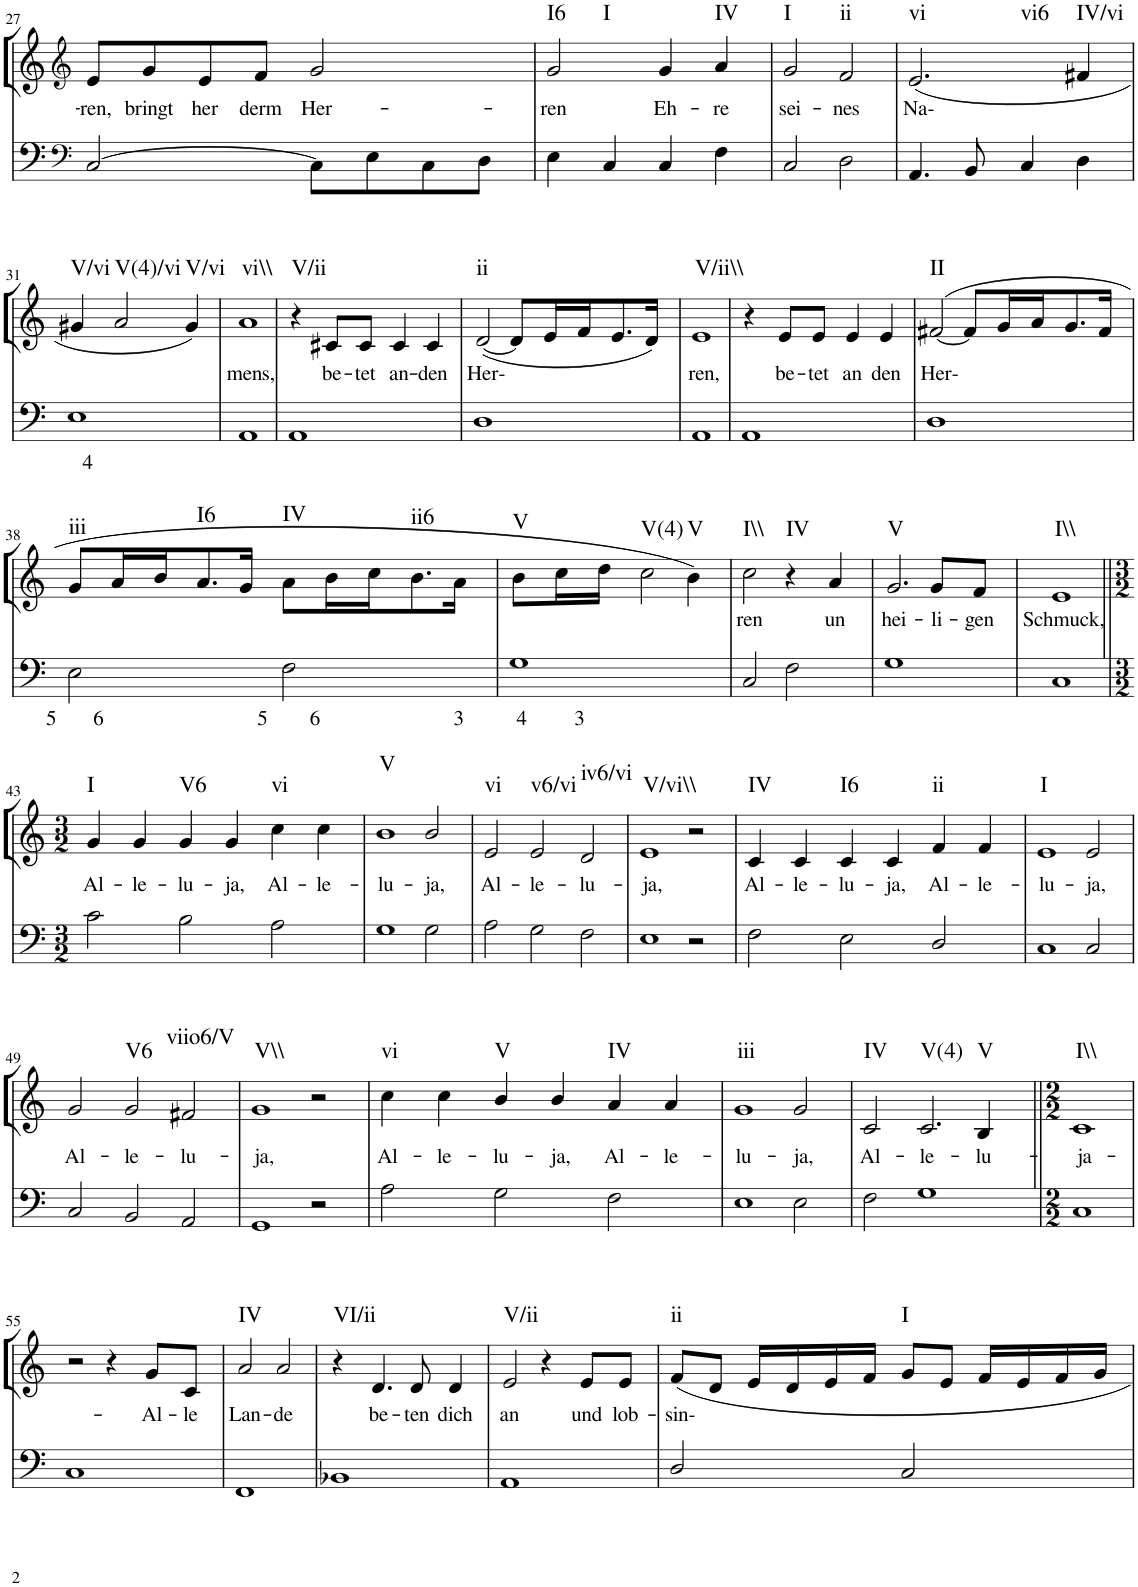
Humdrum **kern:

**kern	**text	**kern	**text	**harte
*part2	*part2	*part1	*part1	*part1
*staff2	*staff2	*staff1	*staff1	*
*I"Continuo	*	*I"Soprano	*	*
!!LO:PB:g=z
*clefF4	*	*clefG2	*	*
*k[]	*	*k[]	*	*
*M2/2	*	*M2/2	*	*
=27	=27	=27	=27	=27
!	!	!	!LO:LY:b	!
[2C/	.	8e/L	ren,	.
!	!	!	!LO:LY:b	!
.	.	8g/	bringt	.
!	!	!	!LO:LY:b	!
.	.	8e/	her	.
!	!	!	!LO:LY:b	!
.	.	8f/J	derm	.
!	!	!	!LO:LY:b	!
8C\L]	.	2g/	Her-	.
8E\	.	.	.	.
8C\	.	.	.	.
8D\J	.	.	.	.
=28	=28	=28	=28	=28
!	!	!	!LO:LY:b	!LO:H:n=1:kt=I6
!	!	!	!	!LO:H:n=2:kt=I
4E\	.	2g/	ren	N N
4C/	.	.	.	.
!	!	!	!LO:LY:b	!
4C/	.	4g/	Eh-	.
!	!	!	!LO:LY:b	!LO:H:kt=IV
4F\	.	4a/	re	N
=29	=29	=29	=29	=29
!	!	!	!LO:LY:b	!LO:H:kt=I
2C/	.	2g/	sei-	N
!	!	!	!LO:LY:b	!LO:H:kt=ii
2D\	.	2f/	nes	N
=30	=30	=30	=30	=30
!	!	!	!LO:LY:b	!LO:H:n=1:kt=vi
!	!	!	!	!LO:H:n=2:kt=vi6
4.AA/	.	(2.e/	Na-	N N
8BB/	.	.	.	.
4C/	.	.	.	.
!	!	!	!	!LO:H:kt=IV/vi
4D\	.	4f#X/	.	N
!!LO:LB:g=z
=31	=31	=31	=31	=31
!	!LO:LY:b	!	!	!LO:H:kt=V/vi
1E	4	4g#X/	.	N
!	!	!	!	!LO:H:kt=V(4)/vi
.	.	2a/	.	N
!	!	!	!	!LO:H:kt=V/vi
.	.	4g#/)	.	N
=32	=32	=32	=32	=32
!	!	!	!LO:LY:b	!LO:H:kt=vi\\
1AA	.	1a	mens,	N
=33	=33	=33	=33	=33
!	!	!	!	!LO:H:kt=V/ii
1AA	.	4r	.	N
!	!	!	!LO:LY:b	!
.	.	8c#X/L	be-	.
!	!	!	!LO:LY:b	!
.	.	8c#/J	tet	.
!	!	!	!LO:LY:b	!
.	.	4c#/	an-	.
!	!	!	!LO:LY:b	!
.	.	4c#/	den	.
=34	=34	=34	=34	=34
!	!	!	!LO:LY:b	!LO:H:kt=ii
1D	.	([2d/	Her-	N
.	.	8d/L]	.	.
.	.	16e/L	.	.
.	.	16f/J	.	.
.	.	8.e/	.	.
.	.	16d/Jk)	.	.
=35	=35	=35	=35	=35
!	!	!	!LO:LY:b	!LO:H:kt=V/ii\\
1AA	.	1e	ren,	N
=36	=36	=36	=36	=36
1AA	.	4r	.	.
!	!	!	!LO:LY:b	!
.	.	8e/L	be-	.
!	!	!	!LO:LY:b	!
.	.	8e/J	tet	.
!	!	!	!LO:LY:b	!
.	.	4e/	an	.
!	!	!	!LO:LY:b	!
.	.	4e/	den	.
=37	=37	=37	=37	=37
!	!	!	!LO:LY:b	!LO:H:kt=II
1D	.	([2f#X/	Her-	N
.	.	8f#/L]	.	.
.	.	16g/L	.	.
.	.	16a/J	.	.
.	.	8.g/	.	.
.	.	16f#/Jk	.	.
!!LO:LB:g=z
=38	=38	=38	=38	=38
!	!LO:LY:b	!	!	!LO:H:kt=iii
2E\	5 6	8g/L	.	N
.	.	16a/L	.	.
.	.	16b/J	.	.
!	!	!	!	!LO:H:kt=I6
.	.	8.a/	.	N
.	.	16g/Jk	.	.
!	!LO:LY:b	!	!	!LO:H:kt=IV
2F\	5 6	8a\L	.	N
.	.	16b\L	.	.
.	.	16cc\J	.	.
!	!	!	!	!LO:H:kt=ii6
.	.	8.b\	.	N
.	.	16a\Jk	.	.
=39	=39	=39	=39	=39
!	!LO:LY:b	!	!	!LO:H:kt=V
1G	3 4 3	8b\L	.	N
.	.	16cc\L	.	.
.	.	16dd\JJ	.	.
!	!	!	!	!LO:H:kt=V(4)
.	.	2cc\	.	N
!	!	!	!	!LO:H:kt=V
.	.	4b\)	.	N
=40	=40	=40	=40	=40
!	!	!	!LO:LY:b	!LO:H:kt=I\\
2C/	.	2cc\	ren	N
!	!	!	!	!LO:H:kt=IV
2F\	.	4r	.	N
!	!	!	!LO:LY:b	!
.	.	4a/	un	.
=41	=41	=41	=41	=41
!	!	!	!LO:LY:b	!LO:H:kt=V
1G	.	2.g/	hei-	N
!	!	!	!LO:LY:b	!
.	.	8g/L	li-	.
!	!	!	!LO:LY:b	!
.	.	8f/J	gen	.
=42	=42	=42	=42	=42
!	!	!	!LO:LY:b	!LO:H:kt=I\\
1C	.	1e	Schmuck,	N
!!LO:LB:g=z
=43||	=43||	=43||	=43||	=43||
*M3/2	*	*M3/2	*	*
!	!	!	!LO:LY:b	!LO:H:kt=I
2c\	.	4g/	Al-	N
!	!	!	!LO:LY:b	!
.	.	4g/	le-	.
!	!	!	!LO:LY:b	!LO:H:kt=V6
2B\	.	4g/	lu-	N
!	!	!	!LO:LY:b	!
.	.	4g/	ja,	.
!	!	!	!LO:LY:b	!LO:H:kt=vi
2A\	.	4cc\	Al-	N
!	!	!	!LO:LY:b	!
.	.	4cc\	le-	.
=44	=44	=44	=44	=44
!	!	!	!LO:LY:b	!LO:H:kt=V
1G	.	1b	lu-	N
!	!	!	!LO:LY:b	!
2G\	.	2b/	ja,	.
=45	=45	=45	=45	=45
!	!	!	!LO:LY:b	!LO:H:kt=vi
2A\	.	2e/	Al-	N
!	!	!	!LO:LY:b	!LO:H:kt=v6/vi
2G\	.	2e/	le-	N
!	!	!	!LO:LY:b	!LO:H:kt=iv6/vi
2F\	.	2d/	lu-	N
=46	=46	=46	=46	=46
!	!	!	!LO:LY:b	!LO:H:kt=V/vi\\
1E	.	1e	ja,	N
2r	.	2r	.	.
=47	=47	=47	=47	=47
!	!	!	!LO:LY:b	!LO:H:kt=IV
2F\	.	4c/	Al-	N
!	!	!	!LO:LY:b	!
.	.	4c/	le-	.
!	!	!	!LO:LY:b	!LO:H:kt=I6
2E\	.	4c/	lu-	N
!	!	!	!LO:LY:b	!
.	.	4c/	ja,	.
!	!	!	!LO:LY:b	!LO:H:kt=ii
2D/	.	4f/	Al-	N
!	!	!	!LO:LY:b	!
.	.	4f/	le-	.
=48	=48	=48	=48	=48
!	!	!	!LO:LY:b	!LO:H:kt=I
1C	.	1e	lu-	N
!	!	!	!LO:LY:b	!
2C/	.	2e/	ja,	.
!!LO:LB:g=z
=49	=49	=49	=49	=49
!	!	!	!LO:LY:b	!
2C/	.	2g/	Al-	.
!	!	!	!LO:LY:b	!LO:H:kt=V6
2BB/	.	2g/	le-	N
!	!	!	!LO:LY:b	!LO:H:kt=viio6/V
2AA/	.	2f#X/	lu-	N
=50	=50	=50	=50	=50
!	!	!	!LO:LY:b	!LO:H:kt=V\\
1GG	.	1g	ja,	N
2r	.	2r	.	.
=51	=51	=51	=51	=51
!	!	!	!LO:LY:b	!LO:H:kt=vi
2A\	.	4cc\	Al-	N
!	!	!	!LO:LY:b	!
.	.	4cc\	le-	.
!	!	!	!LO:LY:b	!LO:H:kt=V
2G\	.	4b/	lu-	N
!	!	!	!LO:LY:b	!
.	.	4b/	ja,	.
!	!	!	!LO:LY:b	!LO:H:kt=IV
2F\	.	4a/	Al-	N
!	!	!	!LO:LY:b	!
.	.	4a/	le-	.
=52	=52	=52	=52	=52
!	!	!	!LO:LY:b	!LO:H:kt=iii
1E	.	1g	lu-	N
!	!	!	!LO:LY:b	!
2E\	.	2g/	ja,	.
=53	=53	=53	=53	=53
!	!	!	!LO:LY:b	!LO:H:kt=IV
2F\	.	2c/	Al-	N
!	!	!	!LO:LY:b	!LO:H:kt=V(4)
1G	.	2.c/	le-	N
!	!	!	!LO:LY:b	!LO:H:kt=V
.	.	4B/	lu-	N
=54||	=54||	=54||	=54||	=54||
*M2/2	*	*M2/2	*	*
!	!	!	!LO:LY:b	!LO:H:kt=I\\
1C	.	1c	ja-	N
!!LO:LB:g=z
=55	=55	=55	=55	=55
1C	.	2r	.	.
.	.	4r	.	.
!	!	!	!LO:LY:b	!
.	.	8g/L	Al-	.
!	!	!	!LO:LY:b	!
.	.	8c/J	le	.
=56	=56	=56	=56	=56
!	!	!	!LO:LY:b	!LO:H:kt=IV
1FF	.	2a/	Lan-	N
!	!	!	!LO:LY:b	!
.	.	2a/	de	.
=57	=57	=57	=57	=57
!	!	!	!	!LO:H:kt=VI/ii
1BB-X	.	4r	.	N
!	!	!	!LO:LY:b	!
.	.	4.d/	be-	.
!	!	!	!LO:LY:b	!
.	.	8d/	ten	.
!	!	!	!LO:LY:b	!
.	.	4d/	dich	.
=58	=58	=58	=58	=58
!	!	!	!LO:LY:b	!LO:H:kt=V/ii
1AA	.	2e/	an	N
.	.	4r	.	.
!	!	!	!LO:LY:b	!
.	.	8e/L	und	.
!	!	!	!LO:LY:b	!
.	.	8e/J	lob-	.
=59	=59	=59	=59	=59
!	!	!	!LO:LY:b	!LO:H:kt=ii
2D/	.	8f/L	sin-	N
.	.	8d/J	.	.
.	.	16e/LL	.	.
.	.	16d/	.	.
.	.	16e/	.	.
.	.	16f/JJ	.	.
!	!	!	!	!LO:H:kt=I
2C/	.	8g/L	.	N
.	.	8e/J	.	.
.	.	16f/LL	.	.
.	.	16e/	.	.
.	.	16f/	.	.
.	.	16g/JJ	.	.
=	=	=	=	=
*-	*-	*-	*-	*-
